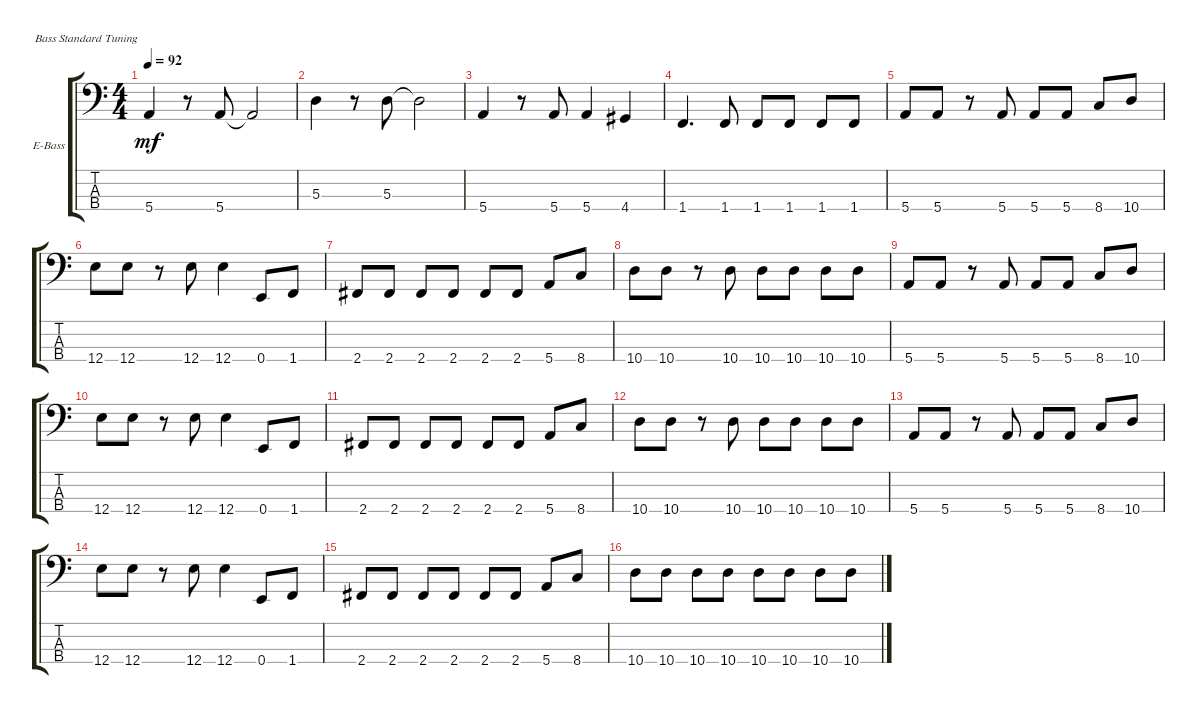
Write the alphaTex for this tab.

\bracketExtendMode groupsimilarinstruments
\firstSystemTrackNameOrientation horizontal
\otherSystemsTrackNameOrientation horizontal
\track ("Bass Guitar" "E-Bass") {instrument electricbassfinger}
\staff {score tabs}
\tuning (G2 D2 A1 E1)
\ts (4 4)
\tempo 92
\clef f4
\ks c
5.4.4{dy mf} r.8 5.4.8 5.4{t}.2 |
5.3.4 r.8 5.3.8 5.3{t}.2 |
5.4.4 r.8 5.4.8 5.4.4 4.4.4 |
1.4.4{d} 1.4.8 1.4.8 1.4.8 1.4.8 1.4.8 |
5.4.8 5.4.8 r.8 5.4.8 5.4.8 5.4.8 8.4.8 10.4.8 |
12.4.8 12.4.8 r.8 12.4.8 12.4.4 0.4.8 1.4.8 |
2.4.8 2.4.8 2.4.8 2.4.8 2.4.8 2.4.8 5.4.8 8.4.8 |
10.4.8 10.4.8 r.8 10.4.8 10.4.8 10.4.8 10.4.8 10.4.8 |
5.4.8 5.4.8 r.8 5.4.8 5.4.8 5.4.8 8.4.8 10.4.8 |
12.4.8 12.4.8 r.8 12.4.8 12.4.4 0.4.8 1.4.8 |
2.4.8 2.4.8 2.4.8 2.4.8 2.4.8 2.4.8 5.4.8 8.4.8 |
10.4.8 10.4.8 r.8 10.4.8 10.4.8 10.4.8 10.4.8 10.4.8 |
5.4.8 5.4.8 r.8 5.4.8 5.4.8 5.4.8 8.4.8 10.4.8 |
12.4.8 12.4.8 r.8 12.4.8 12.4.4 0.4.8 1.4.8 |
2.4.8 2.4.8 2.4.8 2.4.8 2.4.8 2.4.8 5.4.8 8.4.8 |
10.4.8 10.4.8 10.4.8 10.4.8 10.4.8 10.4.8 10.4.8 10.4.8
